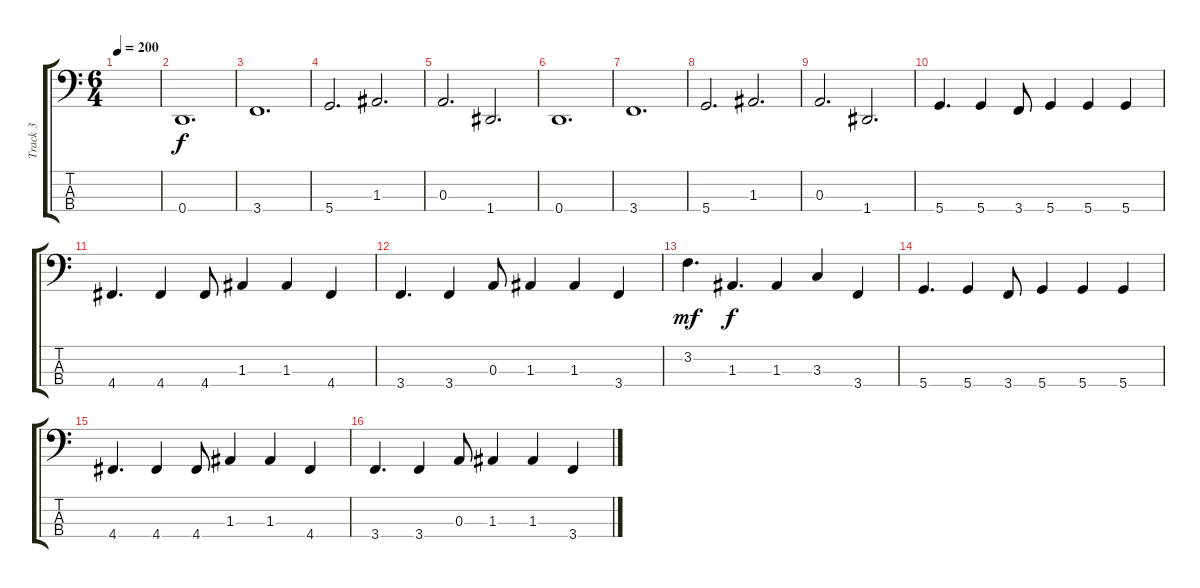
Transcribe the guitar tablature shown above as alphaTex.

\track ("Track 3" "Track 3") {instrument electricbassfinger}
\staff {score tabs}
\tuning (G2 D2 A1 D1) {hide}
\ts (6 4)
\tempo 200
\clef f4
\ks c
|
0.4.1{d} |
3.4.1{d} |
5.4.2{d} 1.3.2{d} |
0.3.2{d} 1.4.2{d} |
0.4.1{d} |
3.4.1{d} |
5.4.2{d} 1.3.2{d} |
0.3.2{d} 1.4.2{d} |
5.4.4{d} 5.4.4 3.4.8 5.4.4 5.4.4 5.4.4 |
4.4.4{d} 4.4.4 4.4.8 1.3.4 1.3.4 4.4.4 |
3.4.4{d} 3.4.4 0.3.8 1.3.4 1.3.4 3.4.4 |
3.2.4{d dy mf} 1.3.4{d dy f} 1.3.4 3.3.4 3.4.4 |
5.4.4{d} 5.4.4 3.4.8 5.4.4 5.4.4 5.4.4 |
4.4.4{d} 4.4.4 4.4.8 1.3.4 1.3.4 4.4.4 |
3.4.4{d} 3.4.4 0.3.8 1.3.4 1.3.4 3.4.4
